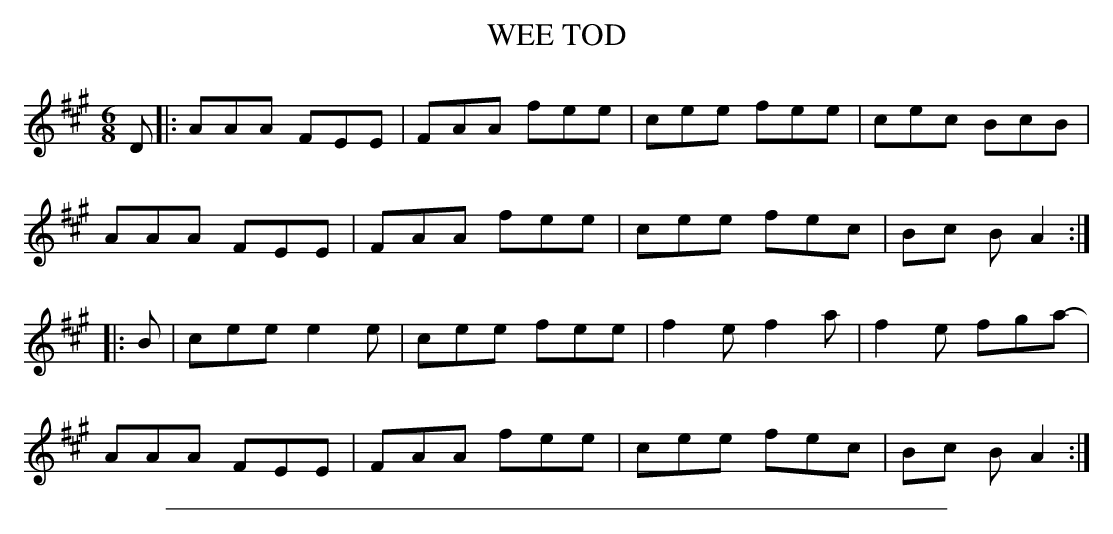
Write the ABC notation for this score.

X:1
T: WEE TOD
M:6/8
L:1/8
K:A
   D |: AAA FEE | FAA fee | cee fee | cec BcB  |
        AAA FEE | FAA fee | cee fec | Bc  BA2 :|
|: B |  cee e2e | cee fee | f2e f2a | f2e fga- |
        AAA FEE | FAA fee | cee fec | Bc  BA2 :|
